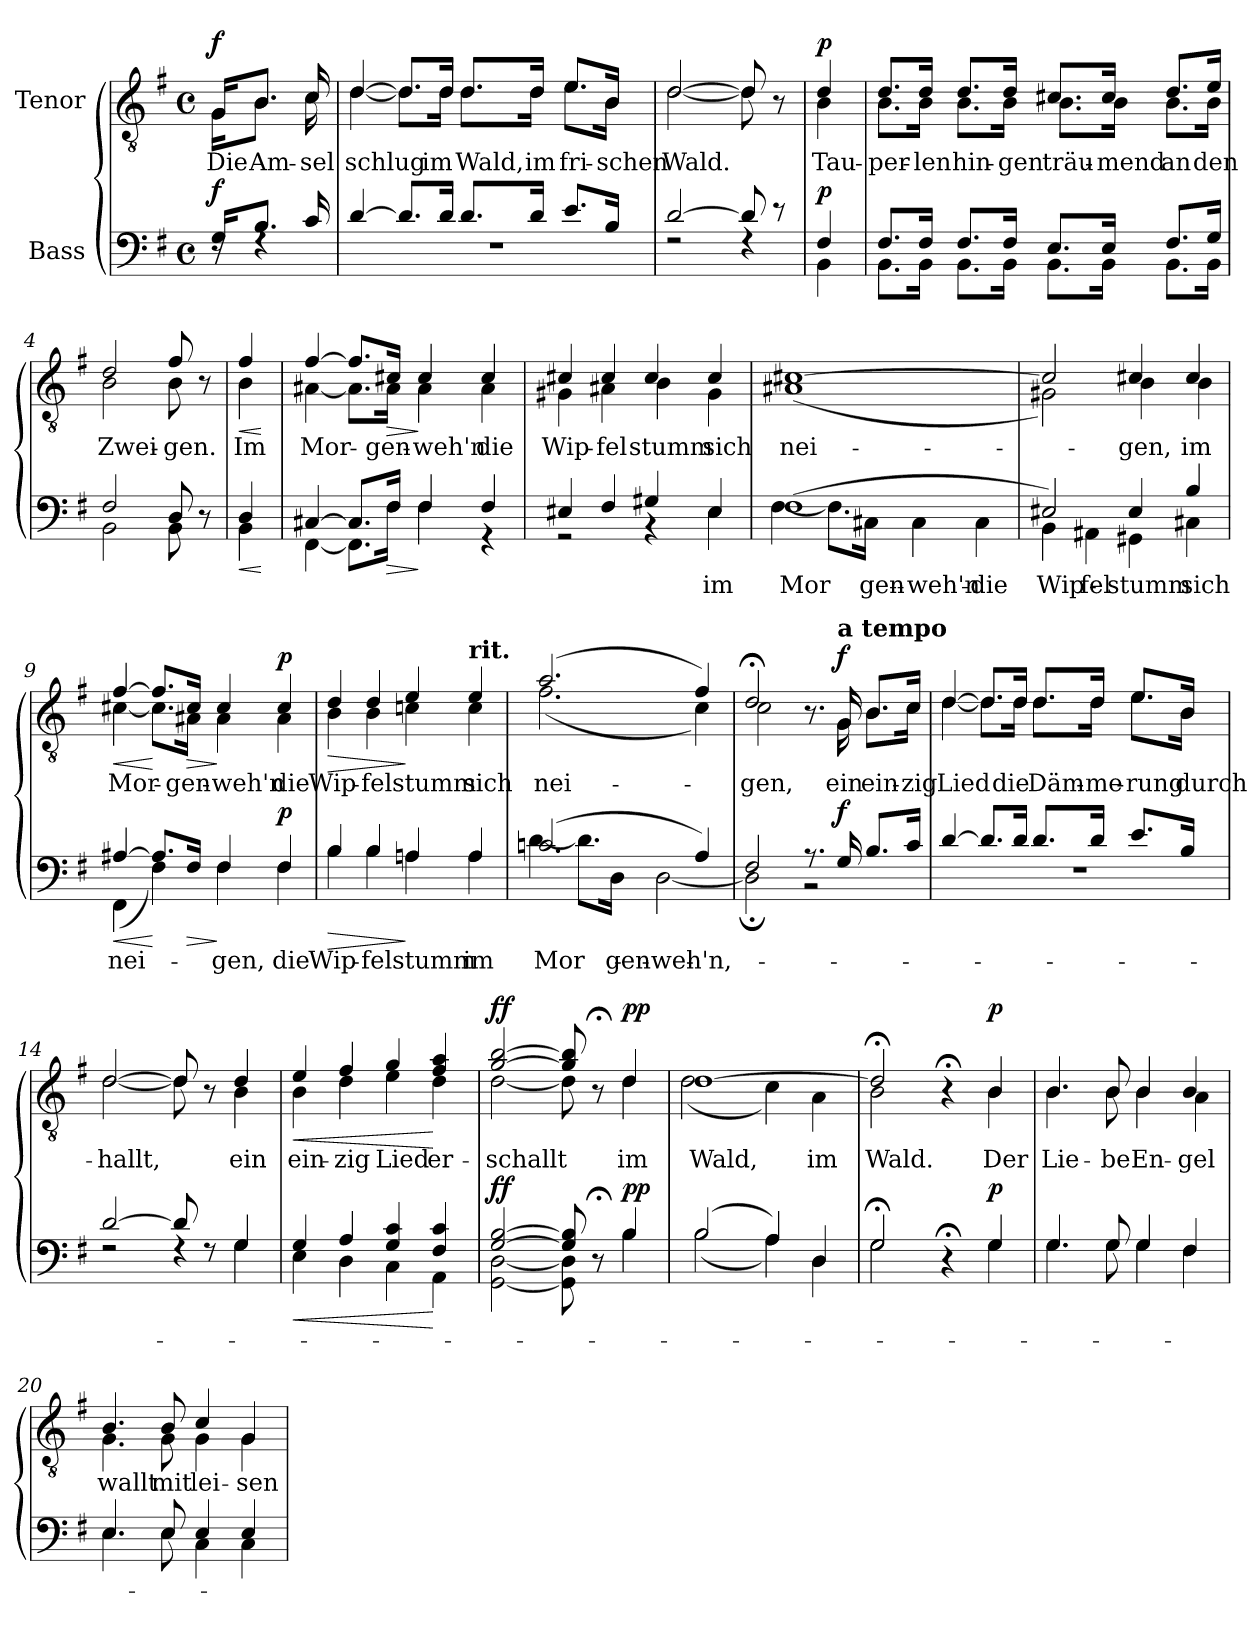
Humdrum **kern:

**kern	**text	**dynam	**kern	**text	**dynam
*part2	*part2	*part2	*part1	*part1	*part1
*staff2	*staff2	*staff2	*staff1	*staff1	*staff1
*I"Bass	*	*	*I"Tenor	*	*
*clefF4	*	*	*clefGv2	*	*
*k[f#]	*	*	*k[f#]	*	*
*M4/4	*	*	*M4/4	*	*
*met(c)	*	*	*met(c)	*	*
=	=	=	=	=	=
*^	*	*	*	*	*
!	!	!	!	!LO:TX:a:B:t=Frisch, aber nicht sehr rasch	!	!
!	!	!	!LO:DY:b	!	!LO:LY:b	!LO:DY:b
*	*	*	*	*^	*	*
16G/KL	16rF	.	f	16G/KL	16G\KL	Die	f
!	!	!	!	!	!	!LO:LY:b	!
8.B/J	4rF	.	.	8.B/J	8.B\J	Am-	.
!	!	!	!	!	!	!LO:LY:b	!
16c/	.	.	.	16c/	16c\	-sel	.
=1	=1	=1	=1	=1	=1	=1	=1
!	!	!	!	!	!	!LO:LY:b	!
[4d/	1rF	.	.	[4d/	[4d\	schlug	.
8.d/L]	.	.	.	8.d/L]	8.d\L]	.	.
!	!	!	!	!	!	!LO:LY:b	!
16d/Jk	.	.	.	16d/Jk	16d\Jk	im	.
!	!	!	!	!	!	!LO:LY:b	!
8.d/L	.	.	.	8.d/L	8.d\L	Wald,	.
!	!	!	!	!	!	!LO:LY:b	!
16d/Jk	.	.	.	16d/Jk	16d\Jk	im	.
!	!	!	!	!	!	!LO:LY:b	!
8.e/L	.	.	.	8.e/L	8.e\L	fri-	.
!	!	!	!	!	!	!LO:LY:b	!
16B/Jk	.	.	.	16B/Jk	16B\Jk	-schen	.
=2	=2	=2	=2	=2	=2	=2	=2
!	!	!	!	!	!	!LO:LY:b	!
[2d/	2rF	.	.	[2d/	[2d\	Wald.	.
8d/]	4rF	.	.	8d/]	8d\]	.	.
8r	.	.	.	8r	8ryy	.	.
!!LO:LB:g=z	!!
=2X1	=2X1	=2X1	=2X1	=2X1	=2X1	=2X1	=2X1
!	!	!	!LO:DY:b	!	!	!LO:LY:b	!LO:DY:b
4F#/	4BB\	.	p	4d/	4B\	Tau-	p
=3	=3	=3	=3	=3	=3	=3	=3
!	!	!	!	!	!	!LO:LY:b	!
8.F#/L	8.BB\L	.	.	8.d/L	8.B\L	-per-	.
!	!	!	!	!	!	!LO:LY:b	!
16F#/Jk	16BB\Jk	.	.	16d/Jk	16B\Jk	-len	.
!	!	!	!	!	!	!LO:LY:b	!
8.F#/L	8.BB\L	.	.	8.d/L	8.B\L	hin-	.
!	!	!	!	!	!	!LO:LY:b	!
16F#/Jk	16BB\Jk	.	.	16d/Jk	16B\Jk	-gen	.
!	!	!	!	!	!	!LO:LY:b	!
8.E/L	8.BB\L	.	.	8.c#X/L	8.B\L	träu-	.
!	!	!	!	!	!	!LO:LY:b	!
16E/Jk	16BB\Jk	.	.	16c#/Jk	16B\Jk	-mend	.
!	!	!	!	!	!	!LO:LY:b	!
8.F#/L	8.BB\L	.	.	8.d/L	8.B\L	an	.
!	!	!	!	!	!	!LO:LY:b	!
16G/Jk	16BB\Jk	.	.	16e/Jk	16B\Jk	den	.
=4	=4	=4	=4	=4	=4	=4	=4
!	!	!	!	!	!	!LO:LY:b	!
2F#/	2BB\	.	.	2d/	2B\	Zwei-	.
!	!	!	!	!	!	!LO:LY:b	!
8D/	8BB\	.	.	8f#/	8B\	-gen.	.
8r	8ryy	.	.	8r	8ryy	.	.
!!LO:LB:g=z	!!
=4X2	=4X2	=4X2	=4X2	=4X2	=4X2	=4X2	=4X2
!	!	!	!LO:HP:b	!	!	!LO:LY:b	!LO:HP:b
4D/	4BB\	.	<	4f#/	4B\	Im	<
*v	*v	*	*	*	*	*	*
*	*	*	*v	*v	*	*
.	.	[	.	.	[
=5	=5	=5	=5	=5	=5
*^	*	*	*	*	*
!	!	!	!	!	!LO:LY:b	!
*	*	*	*	*^	*	*
[4C#X/	[4FF#\	.	.	[4f#/	[4A#X\	Mor-	.
8.C#/L]	8.FF#\L]	.	.	8.f#/L]	8.A#\L]	.	.
!	!	!	!LO:HP:b	!	!	!LO:LY:b	!LO:HP:b
16F#/Jk	16F#\Jk	.	>	16c#X/Jk	16A#\Jk	-gen-	>
!	!	!	!	!	!	!LO:LY:b	!
4F#/	4F#\	.	]	4c#/	4A#\	-weh'n	]
!	!	!	!	!	!	!LO:LY:b	!
4F#/	4r	.	.	4c#/	4A#\	die	.
=6	=6	=6	=6	=6	=6	=6	=6
!	!	!	!	!	!	!LO:LY:b	!
4E#X/	2r	.	.	4c#X/	4G#X\	Wip-	.
!	!	!	!	!	!	!LO:LY:b	!
4F#/	.	.	.	4c#/	4A#X\	-fel	.
!	!	!	!	!	!	!LO:LY:b	!
4G#X/	4r	.	.	4c#/	4B\	stumm	.
!	!	!LO:LY:b	!	!	!	!LO:LY:b	!
4E#/	4E#\	im	.	4c#/	4G#\	sich	.
=7	=7	=7	=7	=7	=7	=7	=7
!	!	!LO:LY:b	!	!	!	!LO:LY:b	!
(>1F#	[4F#\	Mor-	.	[1c#X	(<1A#X	nei-	.
.	8.F#\L]	.	.	.	.	.	.
!	!	!LO:LY:b	!	!	!	!	!
.	16C#X\Jk	-gen-	.	.	.	.	.
!	!	!LO:LY:b	!	!	!	!	!
.	4C#\	-weh'n	.	.	.	.	.
!	!	!LO:LY:b	!	!	!	!	!
.	4C#\	die	.	.	.	.	.
!!LO:LB:g=z	!!
=8	=8	=8	=8	=8	=8	=8	=8
!	!	!LO:LY:b	!	!	!	!	!
2E#X/)	4BB\	Wip-	.	2c#/]	2G#X\)	.	.
!	!	!LO:LY:b	!	!	!	!	!
.	4AA#X\	-fel	.	.	.	.	.
!	!	!LO:LY:b	!	!	!	!LO:LY:b	!
4E#/	4GG#X\	stumm	.	4c#X/	4B\	-gen,	.
!	!	!LO:LY:b	!	!	!	!LO:LY:b	!
4B/	4C#X\	sich	.	4c#/	4B\	im	.
=9	=9	=9	=9	=9	=9	=9	=9
!	!	!LO:LY:b	!LO:HP:b	!	!	!LO:LY:b	!LO:HP:b
[4A#X/	(<4FF#\	nei-	<	[4f#/	[4c#X\	Mor-	<
8.A#/L]	4F#\)	.	[	8.f#/L]	8.c#\L]	.	[
!	!	!	!LO:HP:b	!	!	!LO:LY:b	!LO:HP:b
16F#/Jk	.	.	>	16c#/Jk	16A#X\Jk	-gen-	>
!	!	!LO:LY:b	!	!	!	!LO:LY:b	!
4F#/	4F#\	-gen,	]	4c#/	4A#\	-weh'n	]
!	!	!LO:LY:b	!LO:DY:b	!	!	!LO:LY:b	!LO:DY:b
4F#/	4F#\	die	p	4c#/	4A#\	die	p
=10	=10	=10	=10	=10	=10	=10	=10
!	!	!LO:LY:b	!LO:HP:b	!	!	!LO:LY:b	!LO:HP:b
4B/	4B\	Wip-	>	4d/	4B\	Wip-	>
!	!	!LO:LY:b	!	!	!	!LO:LY:b	!
4B/	4B\	-fel	.	4d/	4B\	-fel	.
!	!	!LO:LY:b	!	!	!	!LO:LY:b	!
4An/	4A\	stumm	]	4e/	4cn\	stumm	]
!	!	!	!	!LO:TX:a:B:t=rit.	!	!	!
!	!	!LO:LY:b	!	!	!	!LO:LY:b	!
4A/	4A\	im	.	4e/	4c\	sich	.
!!LO:PB:g=z	!!
=11	=11	=11	=11	=11	=11	=11	=11
!	!	!LO:LY:b	!	!	!	!LO:LY:b	!
(>2.cn/	[4d\	Mor-	.	(>2.a/	(<2.f#\	nei-	.
.	8.d\L]	.	.	.	.	.	.
!	!	!LO:LY:b	!	!	!	!	!
.	16D\Jk	-gen-	.	.	.	.	.
!	!	!LO:LY:b	!	!	!	!	!
.	[2D\	-weh'n,	.	.	.	.	.
4A/)	.	.	.	4f#/)	4c\)	.	.
=12	=12	=12	=12	=12	=12	=12	=12
!	!	!	!	!	!	!LO:LY:b	!
2F#/	2D;\]	.	.	2d;</	2c\	-gen,	.
8.r	2r	.	.	8.r	8.ryy	.	.
!	!	!	!	!LO:TX:a:B:t=a tempo	!	!	!
!	!	!	!LO:DY:b	!	!	!LO:LY:b	!LO:DY:b
16G/	.	.	f	16G/	16G\	ein	f
!	!	!	!	!	!	!LO:LY:b	!
8.B/L	.	.	.	8.B/L	8.B\L	ein-	.
!	!	!	!	!	!	!LO:LY:b	!
16c/Jk	.	.	.	16c/Jk	16c\Jk	-zig	.
=13	=13	=13	=13	=13	=13	=13	=13
!	!	!	!	!	!	!LO:LY:b	!
[4d/	1rF	.	.	[4d/	[4d\	Lied	.
8.d/L]	.	.	.	8.d/L]	8.d\L]	.	.
!	!	!	!	!	!	!LO:LY:b	!
16d/Jk	.	.	.	16d/Jk	16d\Jk	die	.
!	!	!	!	!	!	!LO:LY:b	!
8.d/L	.	.	.	8.d/L	8.d\L	Däm-	.
!	!	!	!	!	!	!LO:LY:b	!
16d/Jk	.	.	.	16d/Jk	16d\Jk	-me-	.
!	!	!	!	!	!	!LO:LY:b	!
8.e/L	.	.	.	8.e/L	8.e\L	-rung	.
!	!	!	!	!	!	!LO:LY:b	!
16B/Jk	.	.	.	16B/Jk	16B\Jk	durch-	.
!!LO:LB:g=z	!!
=14	=14	=14	=14	=14	=14	=14	=14
!	!	!	!	!	!	!LO:LY:b	!
[2d/	2rF	.	.	[2d/	[2d\	-hallt,	.
8d/]	4rF	.	.	8d/]	8d\]	.	.
8rF	.	.	.	8r	8ryy	.	.
!	!	!	!	!	!	!LO:LY:b	!
4G/	4G\	.	.	4d/	4B\	ein	.
=15	=15	=15	=15	=15	=15	=15	=15
!	!	!	!LO:HP:b	!	!	!LO:LY:b	!LO:HP:b
4G/	4E\	.	<	4e/	4B\	ein-	<
!	!	!	!	!	!	!LO:LY:b	!
4A/	4D\	.	.	4f#/	4d\	-zig	.
!	!	!	!	!	!	!LO:LY:b	!
4G/ 4c/	4C\	.	.	4g/	4e\	Lied	.
!	!	!	!	!	!	!LO:LY:b	!
4F#/ 4c/	4AA\	.	[	4f#/ 4a/	4d\	er-	[
=16	=16	=16	=16	=16	=16	=16	=16
!	!	!	!LO:DY:b	!	!	!LO:LY:b	!LO:DY:b
[2G/ [2B/	[2GG\ [2D\	.	ff	[2g/ [2b/	[2d\	-schallt	ff
8G/] 8B/]	8GG\] 8D\]	.	.	8g/] 8b/]	8d\]	.	.
8r;	8ryy	.	.	8r;<	8ryy	.	.
!	!	!	!	!	!	!LO:LY:b	!
!	!	!	!LO:DY:b	!	!	!LO:LY:b	!LO:DY:b
4B/	4B\	.	pp	4d/	4d\	im	pp
=17	=17	=17	=17	=17	=17	=17	=17
!	!	!	!	!	!	!LO:LY:b	!
!	!	!	!	!	!	!LO:LY:b	!
(>2B/	(<2B\	.	.	[1d	(<2d\	Wald,	.
4A/)	4A\)	.	.	.	4c\)	.	.
!	!	!	!	!	!	!LO:LY:b	!
4D/	4D\	.	.	.	4A\	im	.
=18	=18	=18	=18	=18	=18	=18	=18
!	!	!	!	!	!	!LO:LY:b	!
2G;/	2G\	.	.	2d;</]	2B\	Wald.	.
4r;	4ryy	.	.	4r;<	4ryy	.	.
!	!	!	!LO:DY:b	!	!	!LO:LY:b	!LO:DY:b
4G/	4G\	.	p	4B/	4B\	Der	p
!!LO:LB:g=z	!!
=19	=19	=19	=19	=19	=19	=19	=19
!	!	!	!	!	!	!LO:LY:b	!
4.G/	4.G\	.	.	4.B/	4.B\	Lie-	.
!	!	!	!	!	!	!LO:LY:b	!
8G/	8G\	.	.	8B/	8B\	-be	.
!	!	!	!	!	!	!LO:LY:b	!
4G/	4G\	.	.	4B/	4B\	En-	.
!	!	!	!	!	!	!LO:LY:b	!
4F#/	4F#\	.	.	4B/	4A\	-gel	.
=20	=20	=20	=20	=20	=20	=20	=20
!	!	!	!	!	!	!LO:LY:b	!
4.E/	4.E\	.	.	4.B/	4.G\	wallt	.
!	!	!	!	!	!	!LO:LY:b	!
8E/	8E\	.	.	8B/	8G\	mit	.
!	!	!	!	!	!	!LO:LY:b	!
4E/	4C\	.	.	4c/	4G\	lei-	.
!	!	!	!	!	!	!LO:LY:b	!
4E/	4C\	.	.	4G/	4G\	-sen	.
*v	*v	*	*	*	*	*	*
*	*	*	*v	*v	*	*
=	=	=	=	=	=
*-	*-	*-	*-	*-	*-
